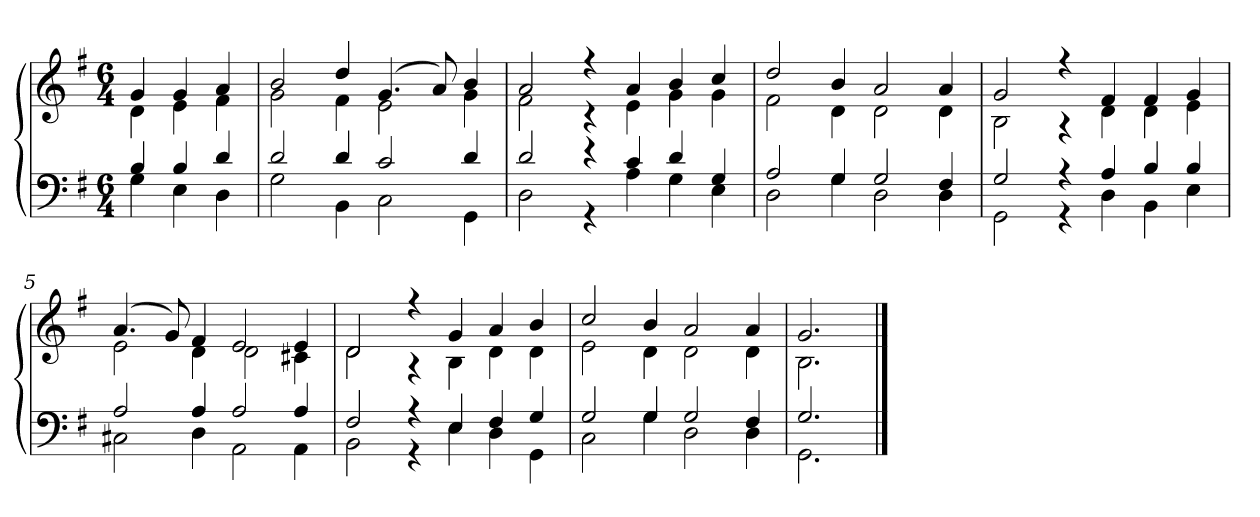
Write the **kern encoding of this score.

**kern	**kern
*part1	*part1
*staff2	*staff1
*clefF4	*clefG2
*k[f#]	*k[f#]
*G:	*G:
*M6/4	*M6/4
=	=
*^	*^
4B	4G	4g	4d
4B	4E	4g	4e
4d	4D	4a	4f#
=1	=1	=1	=1
2d	2G	2b	2g
4d	4BB	4dd	4f#
2c	2C	(4.g	2e
.	.	8a)	.
4d	4GG	4b	4g
=2	=2	=2	=2
2d	2D	2a	2f#
4r	4r	4r	4r
4c	4A	4a	4e
4d	4G	4b	4g
4G	4E	4cc	4g
=3	=3	=3	=3
2A	2D	2dd	2f#
4G	4G	4b	4d
2G	2D	2a	2d
4F#	4D	4a	4d
=4	=4	=4	=4
2G	2GG	2g	2B
4r	4r	4r	4r
4A	4D	4f#	4d
4B	4BB	4f#	4d
4B	4E	4g	4e
=5	=5	=5	=5
2A	2C#X	(4.a	2e
.	.	8g)	.
4A	4D	4f#	4d
2A	2AA	2e	2d
4A	4AA	4e	4c#X
=6	=6	=6	=6
2F#	2BB	2d	2d
4r	4r	4r	4r
4E	4E	4g	4B
4F#	4D	4a	4d
4G	4GG	4b	4d
=7	=7	=7	=7
2G	2C	2cc	2e
4G	4G	4b	4d
2G	2D	2a	2d
4F#	4D	4a	4d
=8	=8	=8	=8
2.G	2.GG	2.g	2.B
*v	*v	*	*
*	*v	*v
==	==
*-	*-
